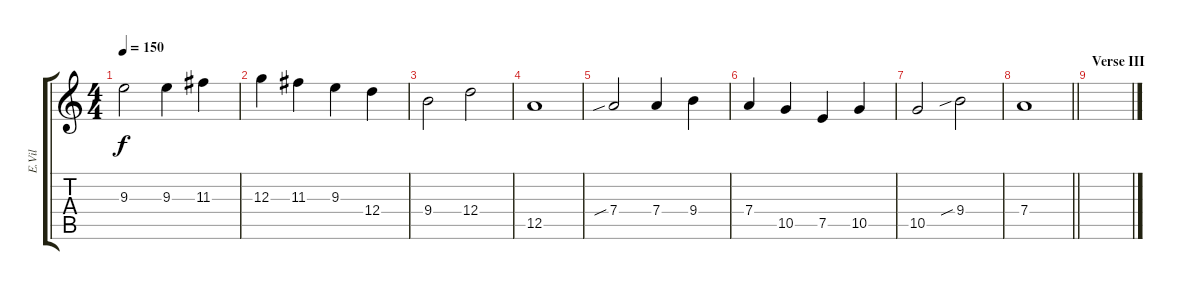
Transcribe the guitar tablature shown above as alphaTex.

\track ("E.Vil" "E.Vil") {instrument overdrivenguitar}
\staff {score tabs}
\tuning (E4 B3 G3 D3 A2 E2) {hide}
\ts (4 4)
\tempo 150
\clef g2
\ks c
9.3.2{dy f} 9.3.4 11.3.4 |
12.3.4 11.3.4 9.3.4 12.4.4 |
9.4.2 12.4.2 |
12.5.1 |
7.4{sib}.2 7.4.4 9.4.4 |
7.4.4 10.5.4 7.5.4 10.5.4 |
10.5.2 9.4{sib}.2 |
\barLineRight lightlight
7.4.1 |
\section ("" "Verse III")
